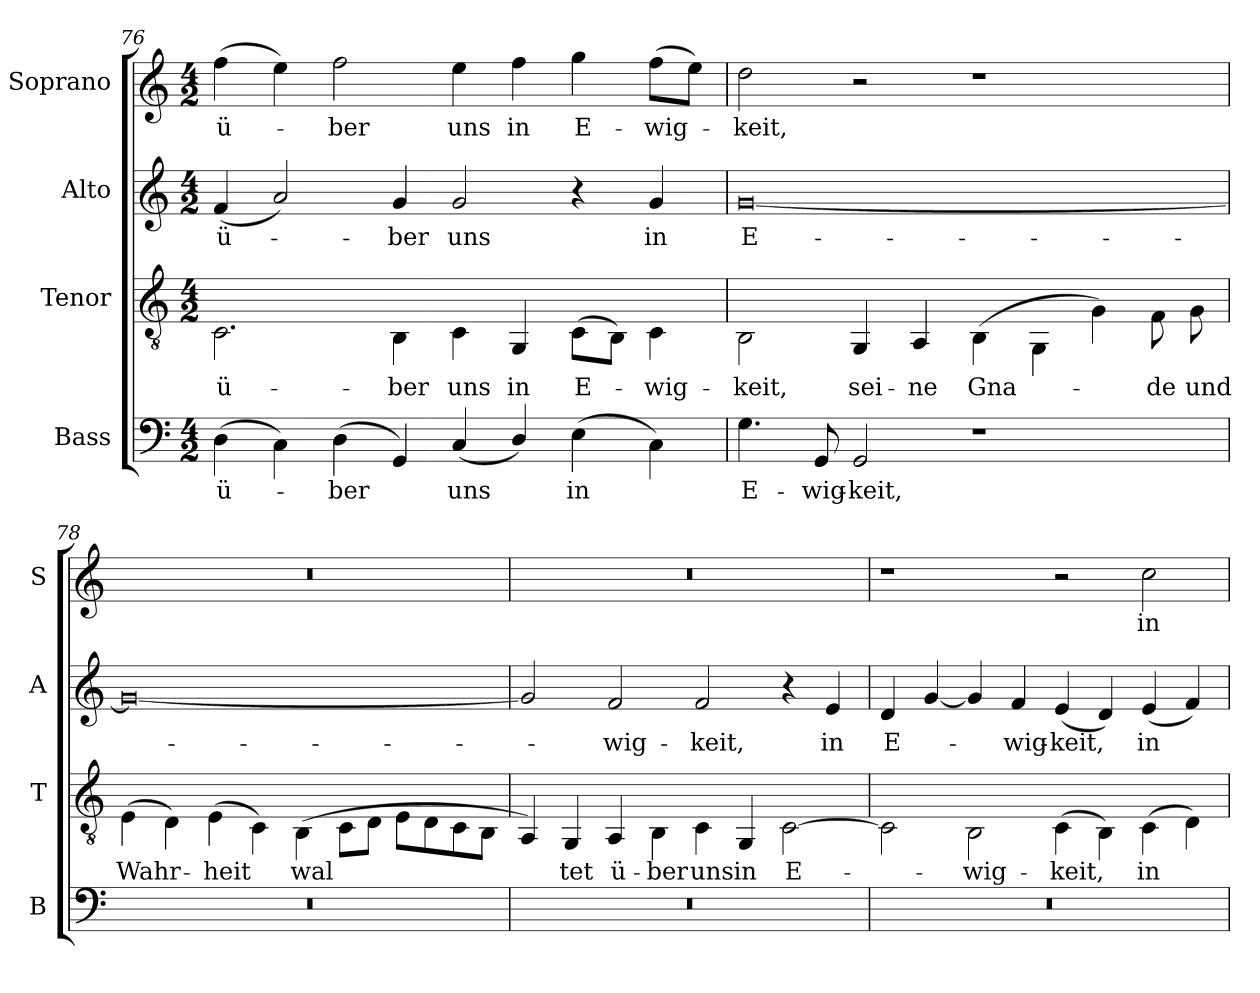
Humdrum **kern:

**kern	**text	**kern	**text	**kern	**text	**kern	**text
*part4	*part4	*part3	*part3	*part2	*part2	*part1	*part1
*staff4	*staff4	*staff3	*staff3	*staff2	*staff2	*staff1	*staff1
*I"Bass	*	*I"Tenor	*	*I"Alto	*	*I"Soprano	*
*I'B	*	*I'T	*	*I'A	*	*I'S	*
*clefF4	*	*clefGv2	*	*clefG2	*	*clefG2	*
*k[]	*	*k[]	*	*k[]	*	*k[]	*
*C:	*	*C:	*	*C:	*	*C:	*
*M4/2	*	*M4/2	*	*M4/2	*	*M4/2	*
=76	=76	=76	=76	=76	=76	=76	=76
!	!LO:LY:b:color=#000000	!	!	!	!	!	!
!	!	!	!LO:LY:b:color=#000000	!	!	!	!
!	!	!	!	!	!LO:LY:b:color=#000000	!	!
!	!	!	!	!	!	!	!LO:LY:b:color=#000000
(4Di\	ü-	2.Ci\	ü-	(4fi/	ü-	(4ffi\	ü-
4Ci\)	.	.	.	2ai/)	.	4eei\)	.
!	!LO:LY:b:color=#000000	!	!	!	!	!	!
!	!	!	!	!	!	!	!LO:LY:b:color=#000000
(4Di\	-ber	.	.	.	.	2ffi\	-ber
!	!	!	!LO:LY:b:color=#000000	!	!	!	!
!	!	!	!	!	!LO:LY:b:color=#000000	!	!
4GGi/)	.	4BBi\	-ber	4gi/	-ber	.	.
!	!LO:LY:b:color=#000000	!	!	!	!	!	!
!	!	!	!LO:LY:b:color=#000000	!	!	!	!
!	!	!	!	!	!LO:LY:b:color=#000000	!	!
!	!	!	!	!	!	!	!LO:LY:b:color=#000000
(4Ci/	uns	4Ci\	uns	2gi/	uns	4eei\	uns
!	!	!	!LO:LY:b:color=#000000	!	!	!	!
!	!	!	!	!	!	!	!LO:LY:b:color=#000000
4Di/)	.	4GGi/	in	.	.	4ffi\	in
!	!LO:LY:b:color=#000000	!	!	!	!	!	!
!	!	!	!LO:LY:b:color=#000000	!	!	!	!
!	!	!	!	!	!	!	!LO:LY:b:color=#000000
(4Ei\	in	(8Ci\L	E-	4r	.	4ggi\	E-
.	.	8BBi\J)	.	.	.	.	.
!	!	!	!LO:LY:b:color=#000000	!	!	!	!
!	!	!	!	!	!LO:LY:b:color=#000000	!	!
!	!	!	!	!	!	!	!LO:LY:b:color=#000000
4Ci\)	.	4Ci\	-wig-	4gi/	in	(8ffi\L	-wig-
.	.	.	.	.	.	8eei\J)	.
=77	=77	=77	=77	=77	=77	=77	=77
!	!LO:LY:b:color=#000000	!	!	!	!	!	!
!	!	!	!LO:LY:b:color=#000000	!	!	!	!
!	!	!	!	!	!LO:LY:b:color=#000000	!	!
!	!	!	!	!	!	!	!LO:LY:b:color=#000000
4.Gi\	E-	2BBi\	-keit,	[0gi	E-	2ddi\	-keit,
!	!LO:LY:b:color=#000000	!	!	!	!	!	!
8GGi/	-wig-	.	.	.	.	.	.
!	!LO:LY:b:color=#000000	!	!	!	!	!	!
!	!	!	!LO:LY:b:color=#000000	!	!	!	!
2GGi/	-keit,	4GGi/	sei-	.	.	2r	.
!	!	!	!LO:LY:b:color=#000000	!	!	!	!
.	.	4AAi/	-ne	.	.	.	.
!	!	!	!LO:LY:b:color=#000000	!	!	!	!
1r	.	(4BBi\	Gna-	.	.	1r	.
.	.	4GGi\	.	.	.	.	.
.	.	4Gi\)	.	.	.	.	.
!	!	!	!LO:LY:b:color=#000000	!	!	!	!
.	.	8Fi\	-de	.	.	.	.
!	!	!	!LO:LY:b:color=#000000	!	!	!	!
.	.	8Gi\	und	.	.	.	.
=78	=78	=78	=78	=78	=78	=78	=78
!LO:N:vis=1	!	!	!	!	!	!	!
!	!	!	!LO:LY:b:color=#000000	!	!	!LO:N:vis=1	!
0r	.	(4Ei\	Wahr-	0gi_	.	0r	.
.	.	4Di\)	.	.	.	.	.
!	!	!	!LO:LY:b:color=#000000	!	!	!	!
.	.	(4Ei\	-heit	.	.	.	.
.	.	4Ci\)	.	.	.	.	.
!	!	!	!LO:LY:b:color=#000000	!	!	!	!
.	.	(4BBi\	wal-	.	.	.	.
!	!	!	!LO:LY:b:color=#000000	!	!	!	!
.	.	8Ci\L	--	.	.	.	.
.	.	8Di\J	.	.	.	.	.
.	.	8Ei\L	.	.	.	.	.
.	.	8Di\	.	.	.	.	.
.	.	8Ci\	.	.	.	.	.
.	.	8BBi\J	.	.	.	.	.
!!LO:LB:g=z
=79	=79	=79	=79	=79	=79	=79	=79
!LO:N:vis=1	!	!	!	!	!	!LO:N:vis=1	!
0r	.	4AAi/)	.	2gi/]	.	0r	.
!	!	!	!LO:LY:b:color=#000000	!	!	!	!
.	.	4GGi/	tet	.	.	.	.
!	!	!	!LO:LY:b:color=#000000	!	!	!	!
!	!	!	!	!	!LO:LY:b:color=#000000	!	!
.	.	4AAi/	ü-	2fi/	wig-	.	.
!	!	!	!LO:LY:b:color=#000000	!	!	!	!
.	.	4BBi\	-ber	.	.	.	.
!	!	!	!LO:LY:b:color=#000000	!	!	!	!
!	!	!	!	!	!LO:LY:b:color=#000000	!	!
.	.	4Ci\	uns	2fi/	-keit,	.	.
!	!	!	!LO:LY:b:color=#000000	!	!	!	!
.	.	4GGi/	in	.	.	.	.
!	!	!	!LO:LY:b:color=#000000	!	!	!	!
.	.	[2Ci\	E-	4r	.	.	.
!	!	!	!	!	!LO:LY:b:color=#000000	!	!
.	.	.	.	4ei/	in	.	.
=80	=80	=80	=80	=80	=80	=80	=80
!LO:N:vis=1	!	!	!	!	!	!	!
!	!	!	!	!	!LO:LY:b:color=#000000	!	!
0r	.	2Ci\]	.	4di/	E-	1r	.
.	.	.	.	[4gi/	.	.	.
!	!	!	!LO:LY:b:color=#000000	!	!	!	!
.	.	2BBi\	-wig-	4gi/]	.	.	.
!	!	!	!	!	!LO:LY:b:color=#000000	!	!
.	.	.	.	4fi/	-wig-	.	.
!	!	!	!LO:LY:b:color=#000000	!	!	!	!
!	!	!	!	!	!LO:LY:b:color=#000000	!	!
.	.	(4Ci\	-keit,	(4ei/	-keit,	2r	.
.	.	4BBi\)	.	4di/)	.	.	.
!	!	!	!LO:LY:b:color=#000000	!	!	!	!
!	!	!	!	!	!LO:LY:b:color=#000000	!	!
!	!	!	!	!	!	!	!LO:LY:b:color=#000000
.	.	(4Ci\	in	(4ei/	in	2cci\	in
.	.	4Di\)	.	4fi/)	.	.	.
=	=	=	=	=	=	=	=
*-	*-	*-	*-	*-	*-	*-	*-
